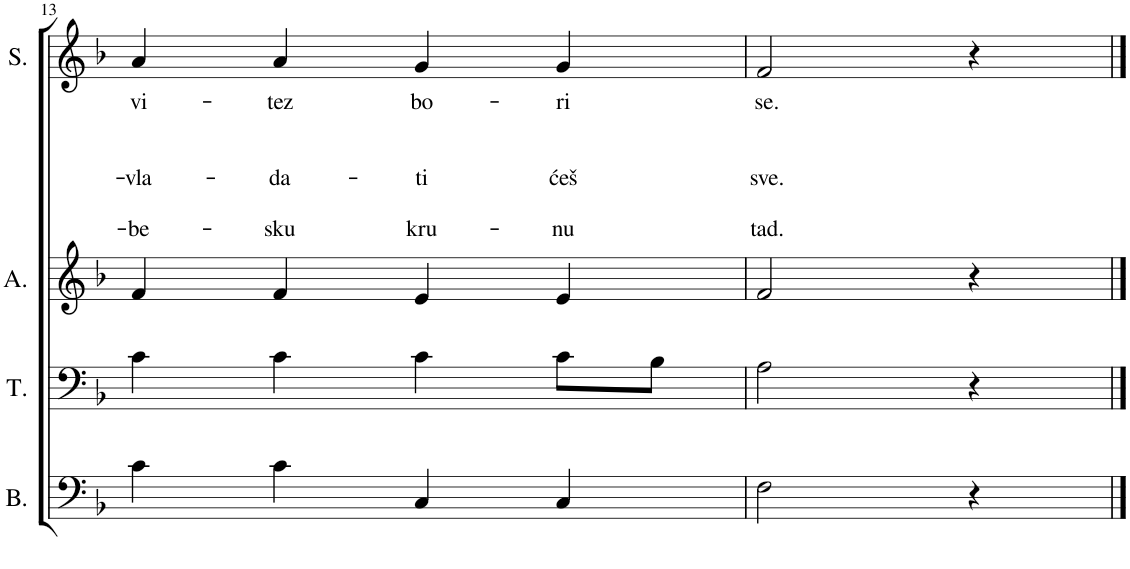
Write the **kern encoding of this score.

**kern	**kern	**kern	**kern	**text	**text	**text	**text	**text	**text
*part4	*part3	*part2	*part1	*part1	*part1	*part1	*part1	*part1	*part1
*staff4	*staff3	*staff2	*staff1	*staff1	*staff1	*staff1	*staff1	*staff1	*staff1
*I"Bass	*I"Tenor	*I"Alto	*I"Soprano	*	*	*	*	*	*
*I'B.	*I'T.	*I'A.	*I'S.	*	*	*	*	*	*
!!LO:PB:g=z
*clefF4	*clefF4	*clefG2	*clefG2	*	*	*	*	*	*
*k[b-]	*k[b-]	*k[b-]	*k[b-]	*	*	*	*	*	*
*M4/4	*M4/4	*M4/4	*M4/4	*	*	*	*	*	*
*met(c)	*met(c)	*met(c)	*met(c)	*	*	*	*	*	*
=13	=13	=13	=13	=13	=13	=13	=13	=13	=13
!	!	!	!	!LO:LY:b	!	!	!LO:LY:b	!	!LO:LY:b
4c\	4c\	4f/	4a/	vi-	.	.	-vla-	.	-be-
!	!	!	!	!LO:LY:b	!	!	!LO:LY:b	!	!LO:LY:b
4c\	4c\	4f/	4a/	-tez	.	.	-da-	.	-sku
!	!	!	!	!LO:LY:b	!	!	!LO:LY:b	!	!LO:LY:b
4C/	4c\	4e/	4g/	bo-	.	.	-ti	.	kru-
!	!	!	!	!LO:LY:b	!	!	!LO:LY:b	!	!LO:LY:b
4C/	8c\L	4e/	4g/	-ri	.	.	ćeš	.	-nu
.	8B-\J	.	.	.	.	.	.	.	.
=14	=14	=14	=14	=14	=14	=14	=14	=14	=14
!	!	!	!	!LO:LY:b	!	!	!LO:LY:b	!	!LO:LY:b
2F\	2A\	2f/	2f/	se.	.	.	sve.	.	tad.
4r	4r	4r	4r	.	.	.	.	.	.
==	==	==	==	==	==	==	==	==	==
*-	*-	*-	*-	*-	*-	*-	*-	*-	*-
